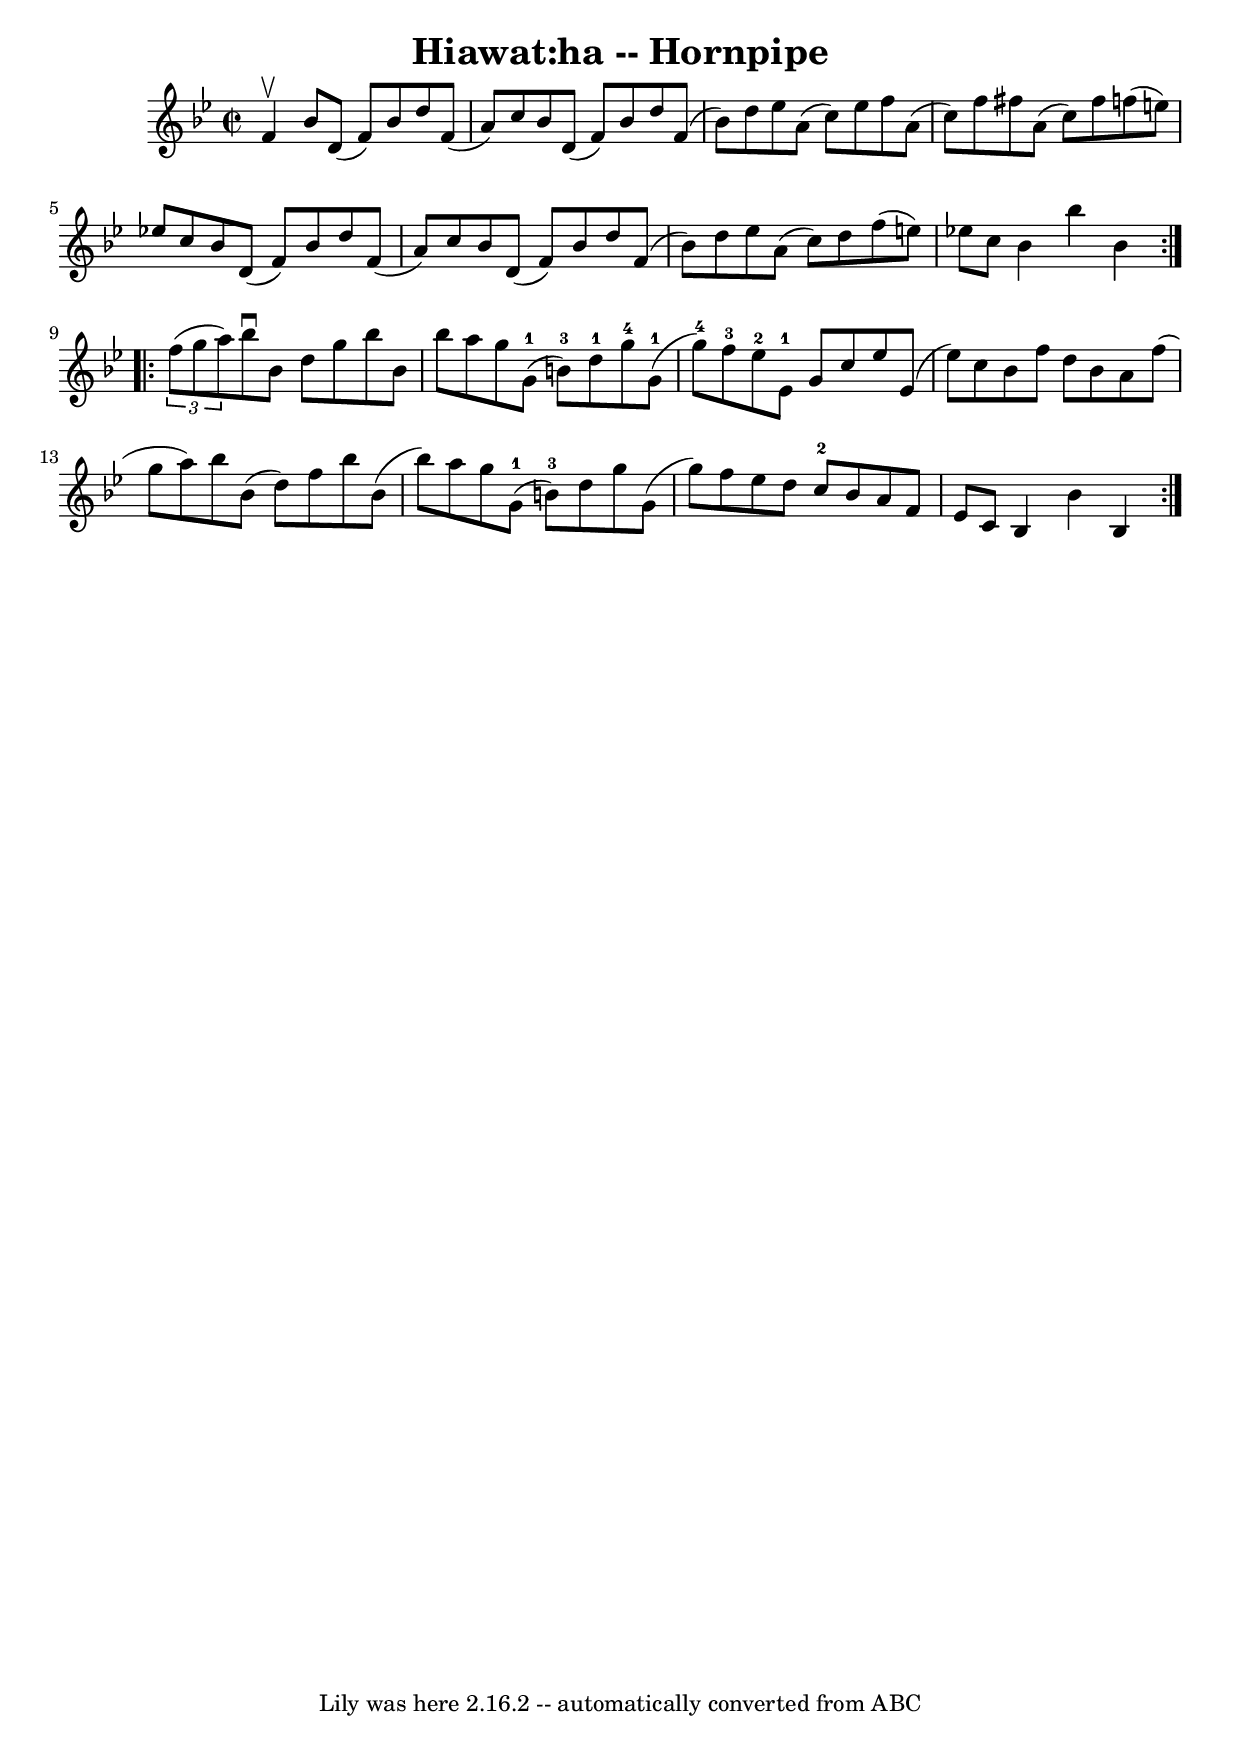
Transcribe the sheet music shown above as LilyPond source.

\version "2.7.40"
\include "Mammoth.ily"
\header {
	%% book = "Cole's 1000 Fiddle Tunes"
	crossRefNumber = "1"
	footnotes = ""
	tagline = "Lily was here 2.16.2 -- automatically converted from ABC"
	title = "Hiawat:ha -- Hornpipe"
}
voicedefault =  {
\set Score.defaultBarType = "empty"

\repeat volta 2 {
\override Staff.TimeSignature #'style = #'C
 \time 2/2 \key bes \major f'4^\upbow |
 bes'8 d'8 (f'8)   
bes'8 d''8 f'8 (a'8) c''8  |
 bes'8 d'8 (f'8)   
bes'8 d''8 f'8 (bes'8) d''8  |
 ees''8 a'8 (c''8  
-) ees''8 f''8 a'8 (c''8) f''8  |
 fis''8 a'8 (
c''8) fis''8 f''!8 (e''8) ees''!8 c''8  |
 bes'8   
 d'8 (f'8) bes'8 d''8 f'8 (a'8) c''8  |
 bes'8    
d'8 (f'8) bes'8 d''8 f'8 (bes'8) d''8  |
 ees''8  
 a'8 (c''8) d''8 f''8 (e''8) ees''!8 c''8  |
   
bes'4 bes''4 bes'4    }     \repeat volta 2 {   \times 2/3 { f''8 (
g''8 a''8) } |
 bes''8^\downbow bes'8 d''8 g''8    
bes''8 bes'8 bes''8 a''8  |
 g''8 g'8-1(b'8-3) 
 d''8-1 g''8-4 g'8-1(g''8-4) f''8-3 |
     
 ees''8-2 ees'8-1 g'8 c''8 ees''8 ees'8 (ees''8)   
c''8  |
 bes'8 f''8 d''8 bes'8 a'8 f''8 (g''8 a''8 
) |
 bes''8 bes'8 (d''8) f''8 bes''8 bes'8 (
bes''8) a''8  |
 g''8 g'8-1(b'8-3) d''8 g''8  
 g'8 (g''8) f''8  |
 ees''8 d''8 c''8-2 bes'8    
a'8 f'8 ees'8 c'8  |
 bes4 bes'4 bes4  }   
}

\score{
    <<

	\context Staff="default"
	{
	    \voicedefault 
	}

    >>
	\layout {
	}
	\midi {}
}
